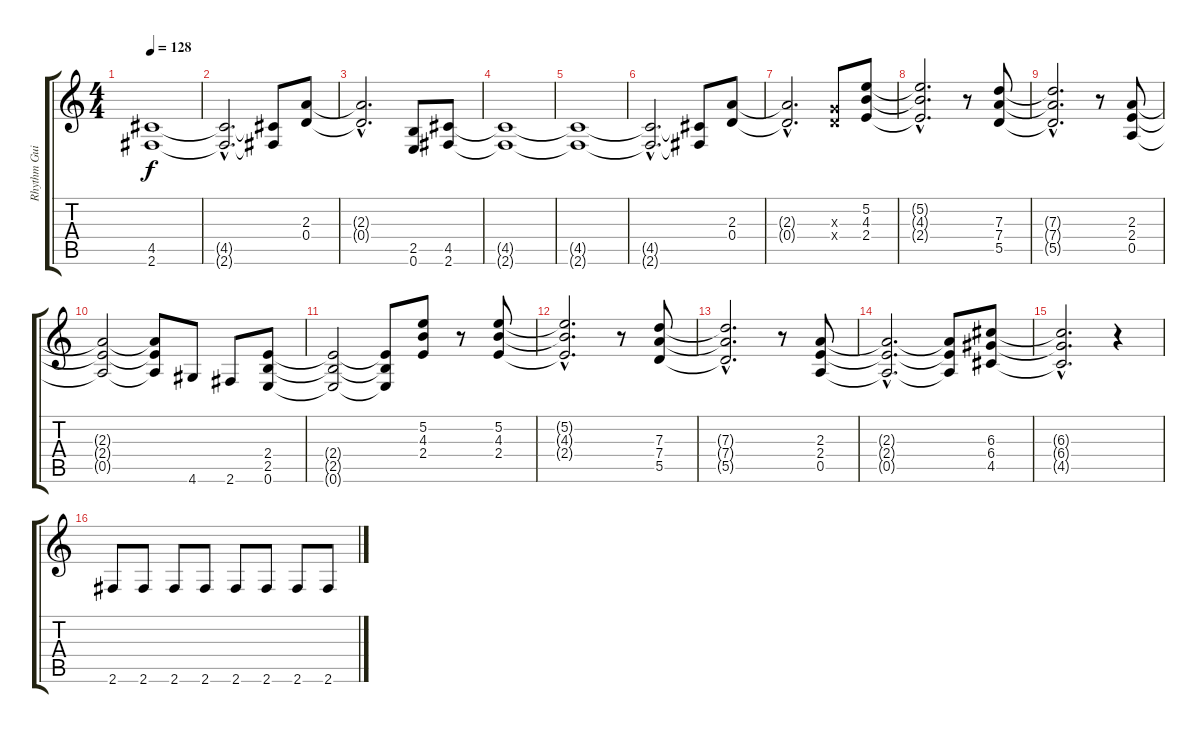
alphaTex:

\track ("Rhythm Guitar" "Rhythm Gui") {instrument distortionguitar}
\staff {score tabs}
\tuning (E4 B3 G3 D3 A2 E2) {hide}
\ts (4 4)
\tempo 128
\clef g2
\ks c
(4.5{t} 2.6{t}).1{dy f} |
(4.5{hac t} 2.6{hac t}).2{d} (4.5{t} 2.6{t}).8 (2.3 0.4).8 |
(2.3{hac t} 0.4{hac t}).2{d} (2.5 0.6).8 (4.5 2.6).8 |
(4.5{t} 2.6{t}).1 |
(4.5{t} 2.6{t}).1 |
(4.5{hac t} 2.6{hac t}).2{d} (4.5{t} 2.6{t}).8 (2.3 0.4).8 |
(2.3{hac t} 0.4{hac t}).2{d} (0.3{x} 0.4{x}).8 (5.2 4.3 2.4).8 |
(5.2{hac t} 4.3{hac t} 2.4{hac t}).2{d} r.8 (7.3 7.4 5.5).8 |
(7.3{hac t} 7.4{hac t} 5.5{hac t}).2{d} r.8 (2.3 2.4 0.5).8 |
(2.3{t} 2.4{t} 0.5{t}).2 (2.3{t} 2.4{t} 0.5{t}).8 4.6.8 2.6.8 (2.4 2.5 0.6).8 |
(2.4{t} 2.5{t} 0.6{t}).2 (2.4{t} 2.5{t} 0.6{t}).8 (5.2 4.3 2.4).8 r.8 (5.2 4.3 2.4).8 |
(5.2{hac t} 4.3{hac t} 2.4{hac t}).2{d} r.8 (7.3 7.4 5.5).8 |
(7.3{hac t} 7.4{hac t} 5.5{hac t}).2{d} r.8 (2.3 2.4 0.5).8 |
(2.3{hac t} 2.4{hac t} 0.5{hac t}).2{d} (2.3{t} 2.4{t} 0.5{t}).8 (6.3 6.4 4.5).8 |
(6.3{hac t} 6.4{hac t} 4.5{hac t}).2{d} r.4 |
2.6.8 2.6.8 2.6.8 2.6.8 2.6.8 2.6.8 2.6.8 2.6.8
